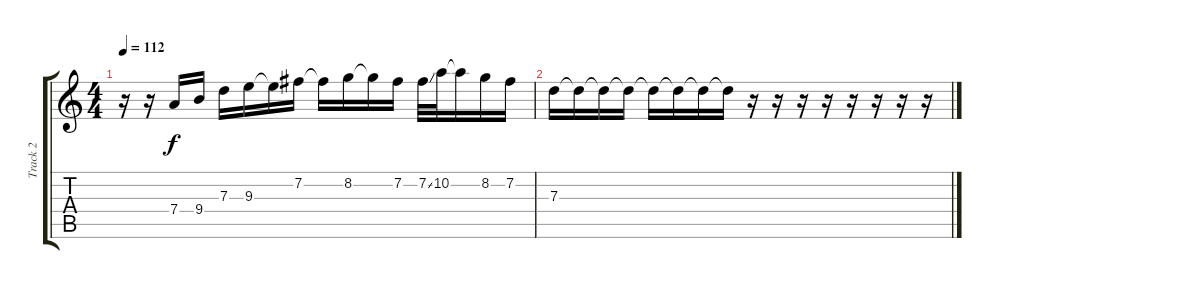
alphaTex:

\track ("Track 2" "Track 2") {instrument acousticguitarsteel}
\staff {score tabs}
\tuning (E4 B3 G3 D3 A2 E2) {hide}
\ts (4 4)
\tempo 112
\clef g2
\ks c
r.16{dy f} r.16 7.4.16 9.4.16 7.3.16 9.3.16 9.3{t}.16 7.2.16 7.2{t}.16 8.2.16 8.2{t}.16 7.2.16 7.2{ss}.32 10.2.32 10.2{t}.16 8.2.16 7.2.16 |
7.3.16 7.3{t}.16 7.3{t}.16 7.3{t}.16 7.3{t}.16 7.3{t}.16 7.3{t}.16 7.3{t}.16 r.16 r.16 r.16 r.16 r.16 r.16 r.16 r.16
